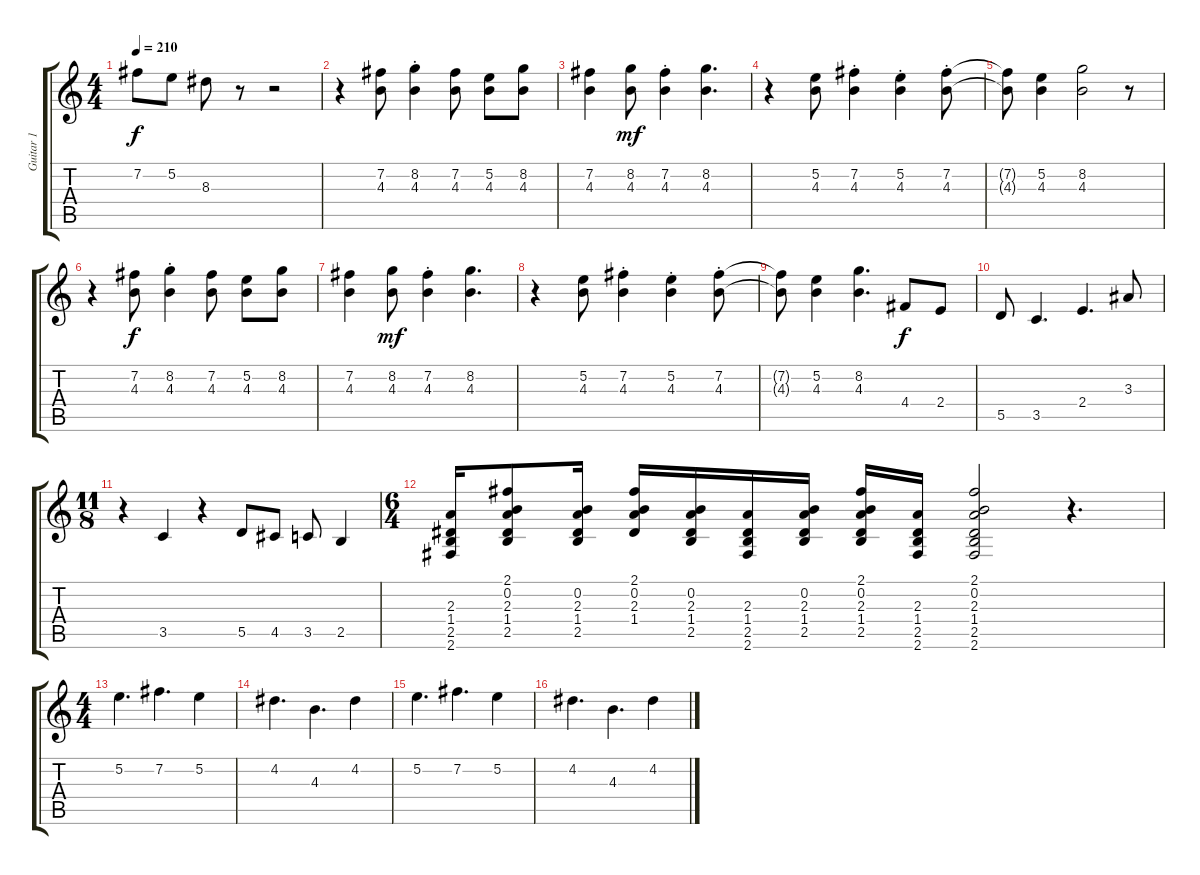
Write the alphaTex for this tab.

\track ("Guitar 1" "Guitar 1") {instrument acousticguitarnylon}
\staff {score tabs}
\tuning (E4 B3 G3 D3 A2 E2) {hide}
\ts (4 4)
\tempo 210
\clef g2
\ks c
7.2.8{dy f} 5.2.8 8.3.8 r.8 r.2 |
r.4 (7.2 4.3).8 (8.2{st} 4.3).4 (7.2 4.3).8 (5.2 4.3).8 (8.2 4.3).8 |
(7.2 4.3).4 (8.2 4.3).8{dy mf} (7.2{st} 4.3).4 (8.2 4.3).4{d} |
r.4 (5.2 4.3).8 (7.2{st} 4.3).4 (5.2{st} 4.3).4 (7.2{st} 4.3).8 |
(7.2{t} 4.3{t}).8 (5.2 4.3).4 (8.2 4.3).2 r.8 |
r.4 (7.2 4.3).8{dy f} (8.2{st} 4.3).4 (7.2 4.3).8 (5.2 4.3).8 (8.2 4.3).8 |
(7.2 4.3).4 (8.2 4.3).8{dy mf} (7.2{st} 4.3).4 (8.2 4.3).4{d} |
r.4 (5.2 4.3).8 (7.2{st} 4.3).4 (5.2{st} 4.3).4 (7.2{st} 4.3).8 |
(7.2{t} 4.3{t}).8 (5.2 4.3).4 (8.2 4.3).4{d} 4.4.8{dy f} 2.4.8 |
5.5.8 3.5.4{d} 2.4.4{d} 3.3.8 |
\ts (11 8)
r.4 3.5.4 r.4 5.5.8 4.5.8 3.5.8 2.5.4 |
\ts (6 4)
(2.3 1.4 2.5 2.6).16 (2.1 0.2 2.3 1.4 2.5).8 (0.2 2.3 1.4 2.5).16 (2.1 0.2 2.3 1.4).16 (0.2 2.3 1.4 2.5).16 (2.3 1.4 2.5 2.6).16 (0.2 2.3 1.4 2.5).16 (2.1 0.2 2.3 1.4 2.5).16 (2.3 1.4 2.5 2.6).16 (2.1 0.2 2.3 1.4 2.5 2.6).2 r.4{d} |
\ts (4 4)
5.2.4{d} 7.2.4{d} 5.2.4 |
4.2.4{d} 4.3.4{d} 4.2.4 |
5.2.4{d} 7.2.4{d} 5.2.4 |
4.2.4{d} 4.3.4{d} 4.2.4
